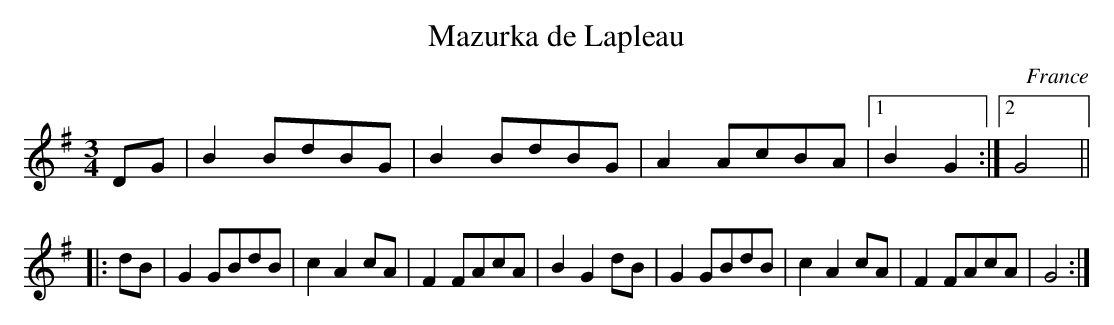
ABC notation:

X:1
T:Mazurka de Lapleau
M:3/4
O:France
K:G
DG|B2BdBG|B2BdBG|A2AcBA|1B2G2:|2G4 ||
|: dB|\
G2GBdB|c2A2cA|F2FAcA|B2G2dB|\
G2GBdB|c2A2cA|F2FAcA|G4:|
